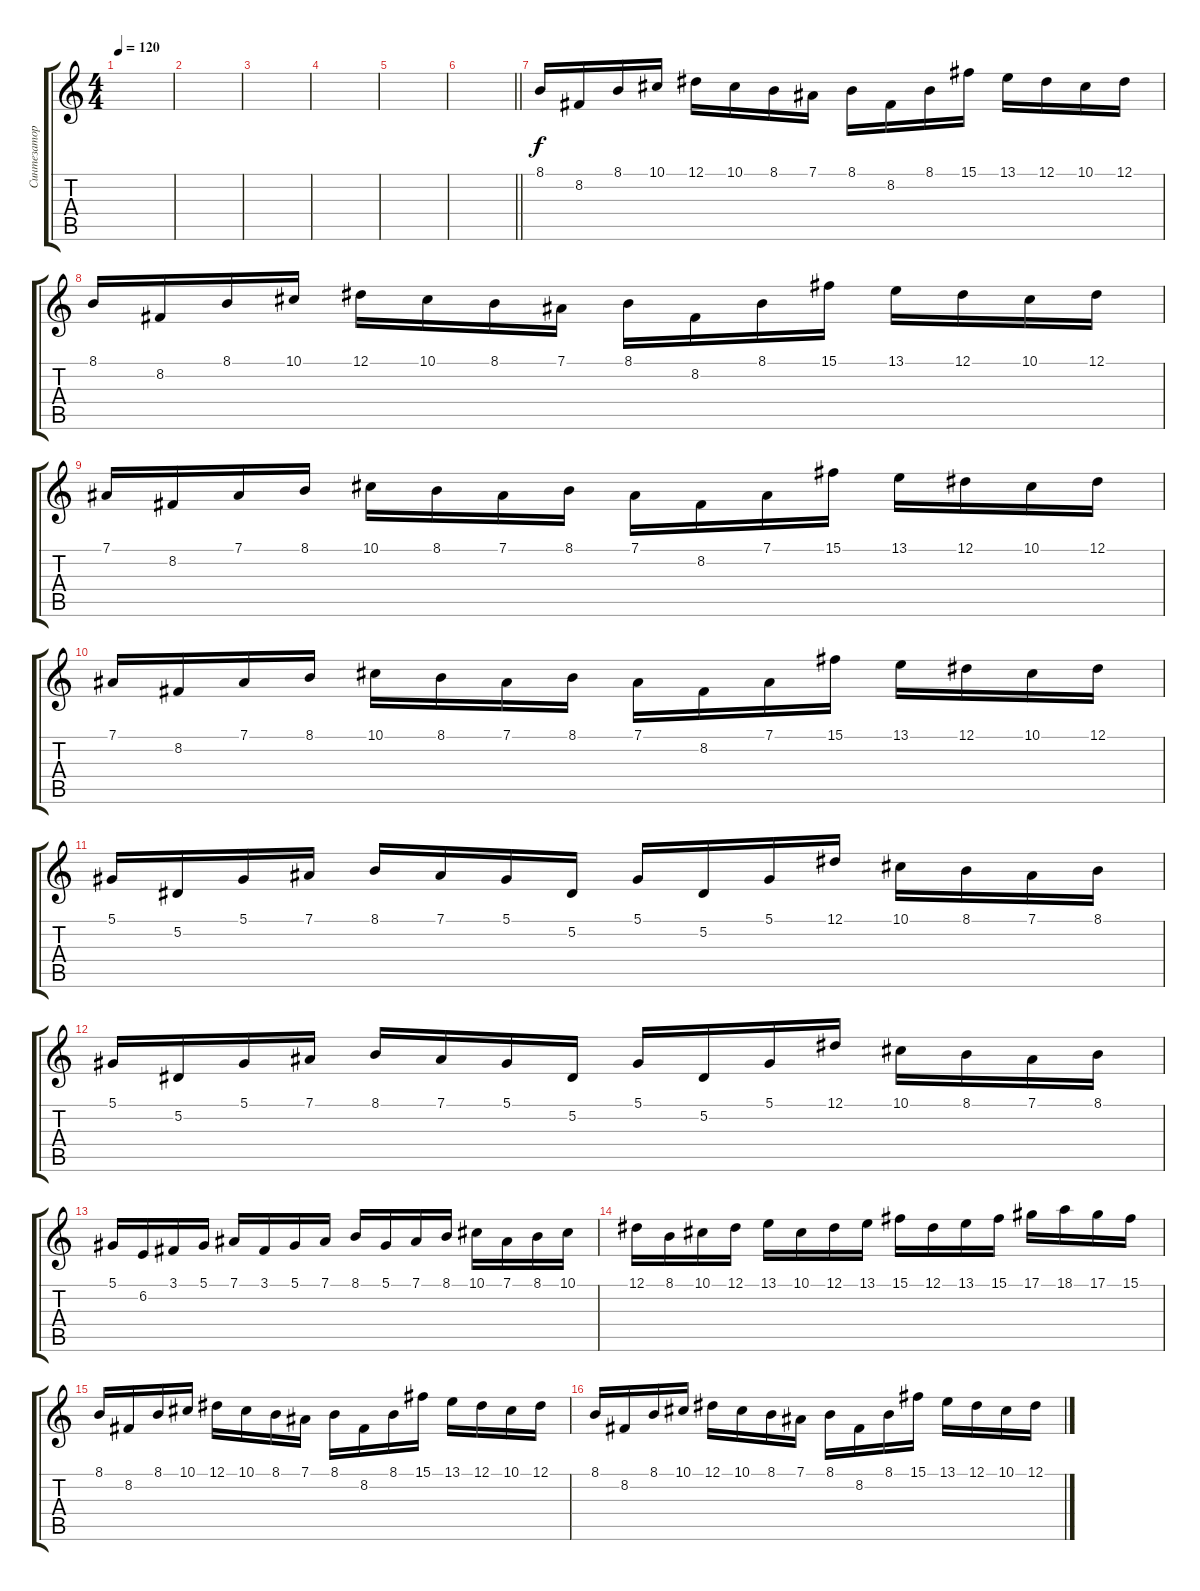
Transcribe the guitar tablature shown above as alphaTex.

\track ("Синтезатор" "Синтезатор") {instrument honkytonkpiano}
\staff {score tabs}
\tuning (Eb4 Bb3 Gb3 Db3 Ab2 Eb2) {hide}
\ts (4 4)
\tempo 120
\clef g2
\ks c
|
|
|
|
|
\barLineRight lightlight
|
8.1.16{instrument clavinet} 8.2.16 8.1.16 10.1.16 12.1.16 10.1.16 8.1.16 7.1.16 8.1.16 8.2.16 8.1.16 15.1.16 13.1.16 12.1.16 10.1.16 12.1.16 |
8.1.16 8.2.16 8.1.16 10.1.16 12.1.16 10.1.16 8.1.16 7.1.16 8.1.16 8.2.16 8.1.16 15.1.16 13.1.16 12.1.16 10.1.16 12.1.16 |
7.1.16 8.2.16 7.1.16 8.1.16 10.1.16 8.1.16 7.1.16 8.1.16 7.1.16 8.2.16 7.1.16 15.1.16 13.1.16 12.1.16 10.1.16 12.1.16 |
7.1.16 8.2.16 7.1.16 8.1.16 10.1.16 8.1.16 7.1.16 8.1.16 7.1.16 8.2.16 7.1.16 15.1.16 13.1.16 12.1.16 10.1.16 12.1.16 |
5.1.16 5.2.16 5.1.16 7.1.16 8.1.16 7.1.16 5.1.16 5.2.16 5.1.16 5.2.16 5.1.16 12.1.16 10.1.16 8.1.16 7.1.16 8.1.16 |
5.1.16 5.2.16 5.1.16 7.1.16 8.1.16 7.1.16 5.1.16 5.2.16 5.1.16 5.2.16 5.1.16 12.1.16 10.1.16 8.1.16 7.1.16 8.1.16 |
5.1.16 6.2.16 3.1.16 5.1.16 7.1.16 3.1.16 5.1.16 7.1.16 8.1.16 5.1.16 7.1.16 8.1.16 10.1.16 7.1.16 8.1.16 10.1.16 |
12.1.16 8.1.16 10.1.16 12.1.16 13.1.16 10.1.16 12.1.16 13.1.16 15.1.16 12.1.16 13.1.16 15.1.16 17.1.16 18.1.16 17.1.16 15.1.16 |
8.1.16 8.2.16 8.1.16 10.1.16 12.1.16 10.1.16 8.1.16 7.1.16 8.1.16 8.2.16 8.1.16 15.1.16 13.1.16 12.1.16 10.1.16 12.1.16 |
8.1.16 8.2.16 8.1.16 10.1.16 12.1.16 10.1.16 8.1.16 7.1.16 8.1.16 8.2.16 8.1.16 15.1.16 13.1.16 12.1.16 10.1.16 12.1.16
